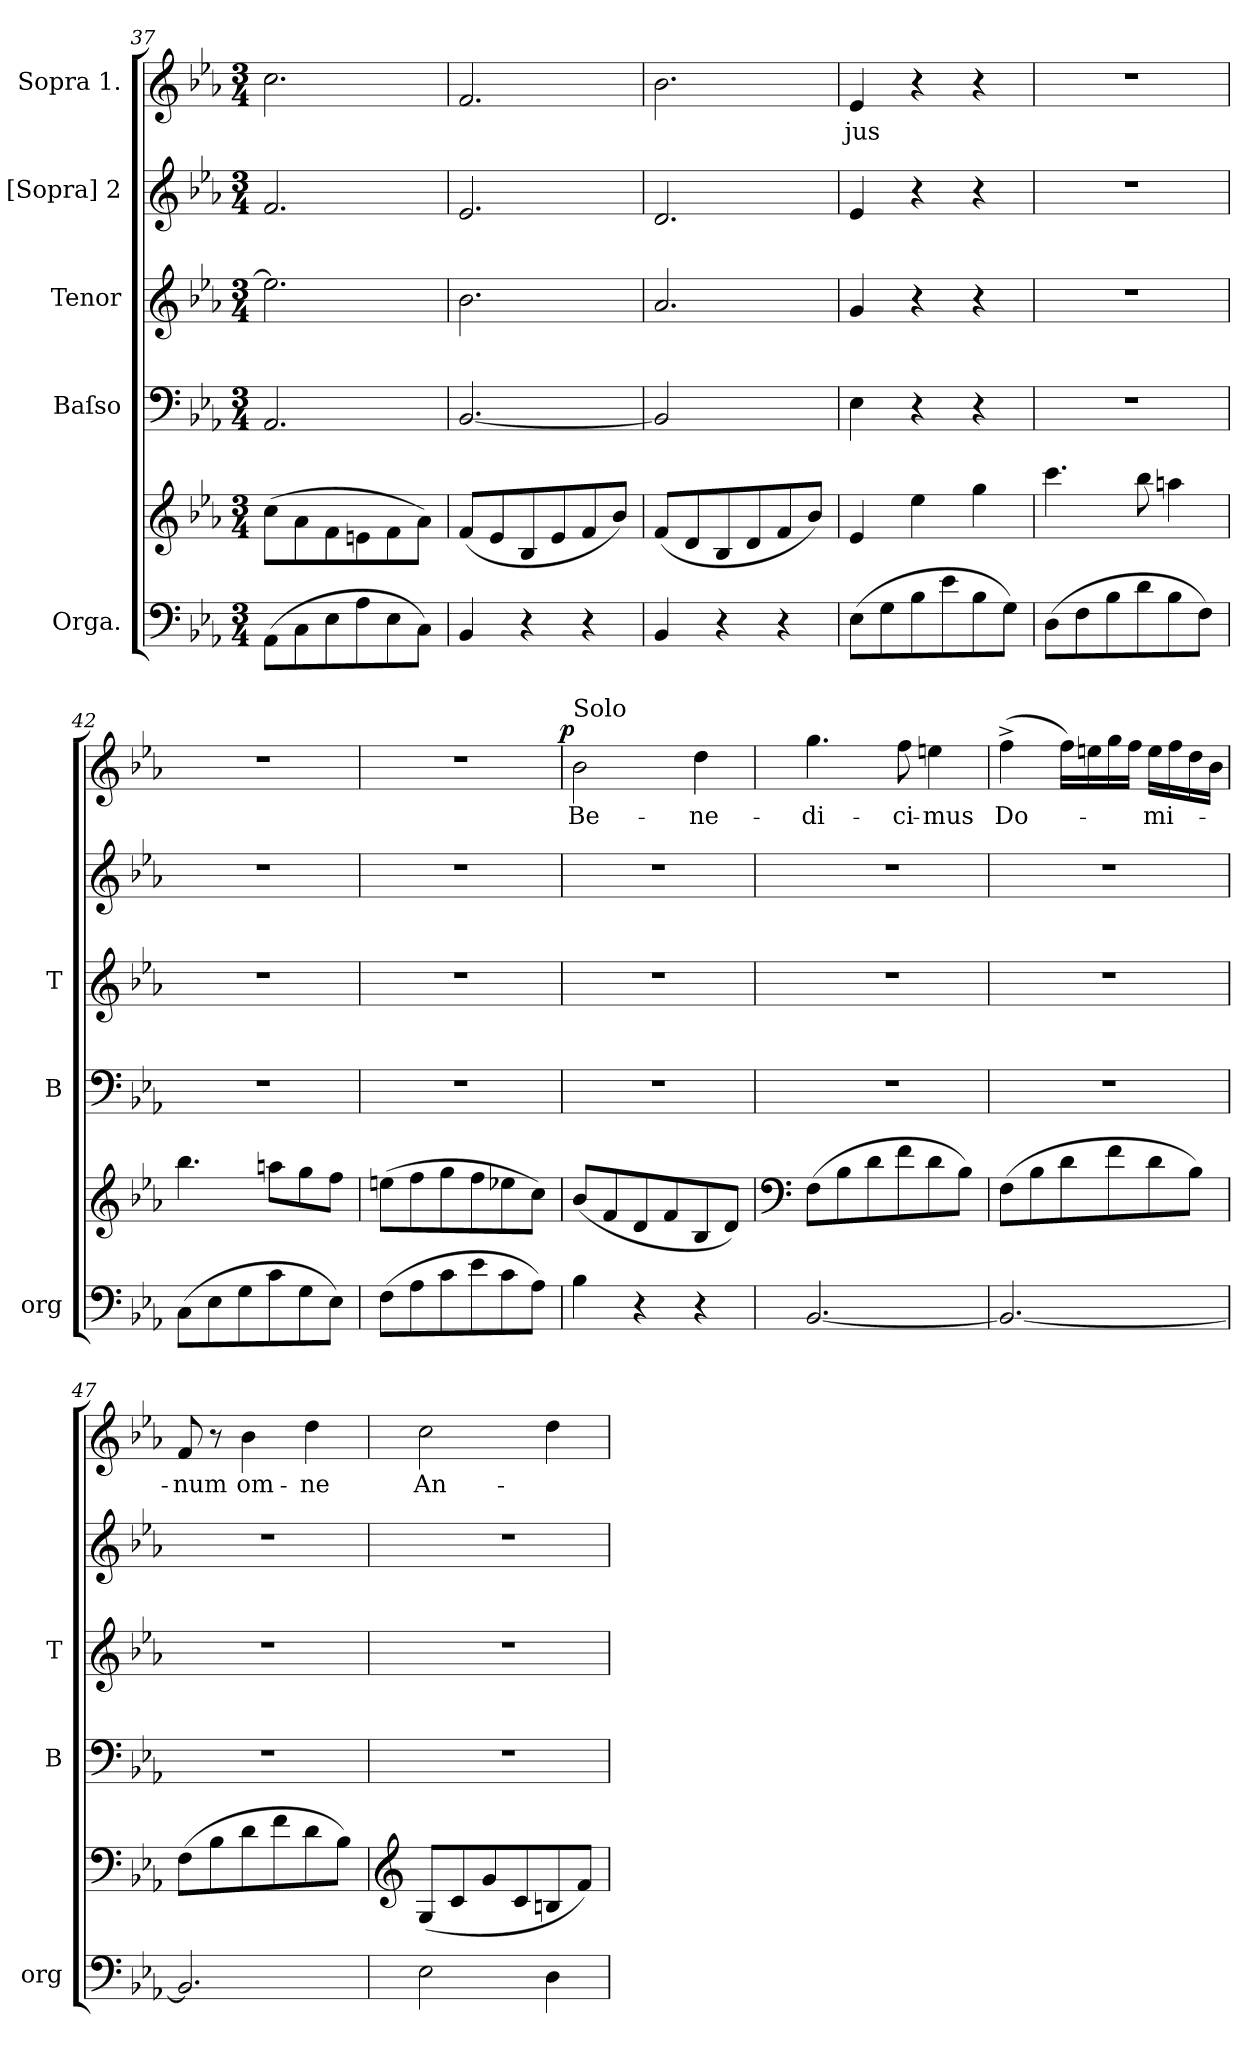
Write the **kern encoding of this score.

**kern	**kern	**kern	**kern	**kern	**kern	**text	**dynam
*part5	*part5	*part4	*part3	*part2	*part1	*part1	*part1
*staff6	*staff5	*staff4	*staff3	*staff2	*staff1	*staff1	*staff1
*I"Orga.	*	*I"Baſso	*I"Tenor	*I"[Sopra] 2	*I"Sopra 1.	*	*
*I'org	*	*I'B	*I'T	*	*	*	*
*clefF4	*clefG2	*clefF4	*clefG2	*clefG2	*clefG2	*	*
*	*	*	*ITrd8c12	*	*	*	*
*k[b-e-a-]	*k[b-e-a-]	*k[b-e-a-]	*k[b-e-a-]	*k[b-e-a-]	*k[b-e-a-]	*	*
*M3/4	*M3/4	*M3/4	*M3/4	*M3/4	*M3/4	*	*
=37	=37	=37	=37	=37	=37	=37	=37
(8AA-\L	(8cc\L	2.AA-/	2.e-\]	2.f/	2.cc\	.	.
8C\	8a-\	.	.	.	.	.	.
8E-\	8f\	.	.	.	.	.	.
8A-\	8en\	.	.	.	.	.	.
8E-\	8f\	.	.	.	.	.	.
8C\J)	8a-\J)	.	.	.	.	.	.
=38	=38	=38	=38	=38	=38	=38	=38
4BB-/	(8f/L	[2.BB-/	2.B-\	2.e-/	2.f/	.	.
.	8e-/	.	.	.	.	.	.
4r	8B-/	.	.	.	.	.	.
.	8e-/	.	.	.	.	.	.
4r	8f/	.	.	.	.	.	.
.	8b-/J)	.	.	.	.	.	.
=39	=39	=39	=39	=39	=39	=39	=39
!	!	!LO:N:vis=2	!	!	!	!	!
4BB-/	(8f/L	2.BB-/]	2.A-/	2.d/	2.b-\	.	.
.	8d/	.	.	.	.	.	.
4r	8B-/	.	.	.	.	.	.
.	8d/	.	.	.	.	.	.
4r	8f/	.	.	.	.	.	.
.	8b-/J)	.	.	.	.	.	.
=40	=40	=40	=40	=40	=40	=40	=40
(8E-\L	4e-/	4E-\	4G/	4e-/	4e-/	-jus	.
8G\	.	.	.	.	.	.	.
8B-\	4ee-\	4r	4r	4r	4r	.	.
8e-\	.	.	.	.	.	.	.
8B-\	4gg\	4r	4r	4r	4r	.	.
8G\J)	.	.	.	.	.	.	.
=41	=41	=41	=41	=41	=41	=41	=41
(8D\L	4.ccc\	2.r	2.r	2.r	2.r	.	.
8F\	.	.	.	.	.	.	.
8B-\	.	.	.	.	.	.	.
8d\	8bb-\	.	.	.	.	.	.
8B-\	4aan\	.	.	.	.	.	.
8F\J)	.	.	.	.	.	.	.
=42	=42	=42	=42	=42	=42	=42	=42
(8C\L	4.bb-\	2.r	2.r	2.r	2.r	.	.
8E-\	.	.	.	.	.	.	.
8G\	.	.	.	.	.	.	.
8c\	8aan\L	.	.	.	.	.	.
8G\	8gg\	.	.	.	.	.	.
8E-\J)	8ff\J	.	.	.	.	.	.
=43	=43	=43	=43	=43	=43	=43	=43
(8F\L	(8een\L	2.r	2.r	2.r	2.r	.	.
8A-\	8ff\	.	.	.	.	.	.
8c\	8gg\	.	.	.	.	.	.
8e-\	8ff\	.	.	.	.	.	.
8c\	8ee-X\	.	.	.	.	.	.
8A-\J)	8cc\J)	.	.	.	.	.	.
=44	=44	=44	=44	=44	=44	=44	=44
!	!	!	!	!	!LO:TX:a:t=Solo	!	!
!	!	!	!	!	!	!	!LO:DY:b:rj
4B-\	(8b-/L	2.r	2.r	2.r	2b-\	Be-	p
.	8f/	.	.	.	.	.	.
4r	8d/	.	.	.	.	.	.
.	8f/	.	.	.	.	.	.
4r	8B-/	.	.	.	4dd\	-ne-	.
.	8d/J)	.	.	.	.	.	.
=45	=45	=45	=45	=45	=45	=45	=45
*	*clefF4	*	*	*	*	*	*
[2.BB-/	(8F\L	2.r	2.r	2.r	4.gg\	-di-	.
.	8B-\	.	.	.	.	.	.
.	8d\	.	.	.	.	.	.
.	8f\	.	.	.	8ff\	-ci-	.
.	8d\	.	.	.	4een\	-mus	.
.	8B-\J)	.	.	.	.	.	.
=46	=46	=46	=46	=46	=46	=46	=46
2.BB-/_	(8F\L	2.r	2.r	2.r	(4ff^<\	Do-	.
.	8B-\	.	.	.	.	.	.
.	8d\	.	.	.	16ff\LL)	.	.
.	.	.	.	.	16een\	.	.
.	8f\	.	.	.	16gg\	.	.
.	.	.	.	.	16ff\JJ	.	.
.	8d\	.	.	.	16ee\LL	-mi-	.
.	.	.	.	.	16ff\	.	.
.	8B-\J)	.	.	.	16dd\	.	.
.	.	.	.	.	16b-\JJ	.	.
=47	=47	=47	=47	=47	=47	=47	=47
2.BB-/]	(8F\L	2.r	2.r	2.r	8f/	-num	.
.	8B-\	.	.	.	8r	.	.
.	8d\	.	.	.	4b-\	om-	.
.	8f\	.	.	.	.	.	.
.	8d\	.	.	.	4dd\	-ne	.
.	8B-\J)	.	.	.	.	.	.
=48	=48	=48	=48	=48	=48	=48	=48
*	*clefG2	*	*	*	*	*	*
2E-\	(8G/L	2.r	2.r	2.r	2cc\	An-	.
.	8c/	.	.	.	.	.	.
.	8g/	.	.	.	.	.	.
.	8c/	.	.	.	.	.	.
4D\	8Bn/	.	.	.	4dd\	.	.
.	8f/J)	.	.	.	.	.	.
=	=	=	=	=	=	=	=
*-	*-	*-	*-	*-	*-	*-	*-
